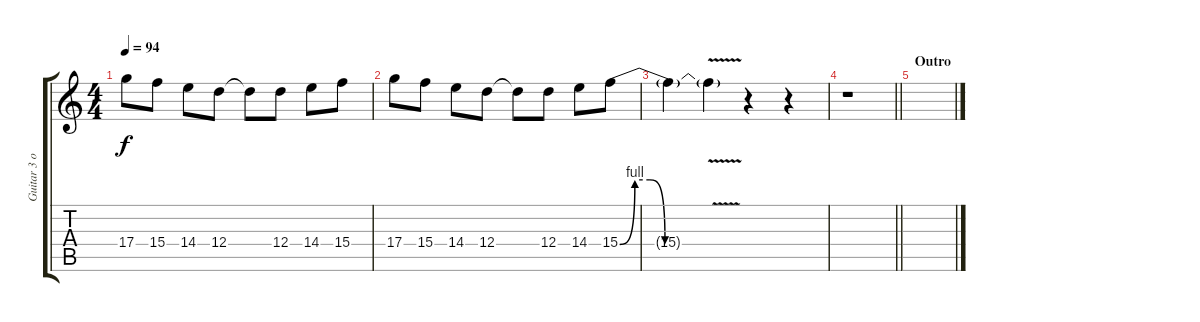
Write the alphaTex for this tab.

\track ("Guitar 3 of solo" "Guitar 3 o") {instrument electricguitarjazz}
\staff {score tabs}
\tuning (E4 B3 G3 D3 A2 E2) {hide}
\ts (4 4)
\tempo 94
\clef g2
\ks c
17.4.8{dy f} 15.4.8 14.4.8 12.4.8 12.4{t}.8 12.4.8 14.4.8 15.4.8 |
17.4.8 15.4.8 14.4.8 12.4.8 12.4{t}.8 12.4.8 14.4.8 15.4{be (custom 0 0 10 4 20 4 30 0 60 0)}.8 |
15.4{t}.4 15.4{v t}.4 r.4 r.4 |
\barLineRight lightlight
r.1 |
\section ("" "Outro")
